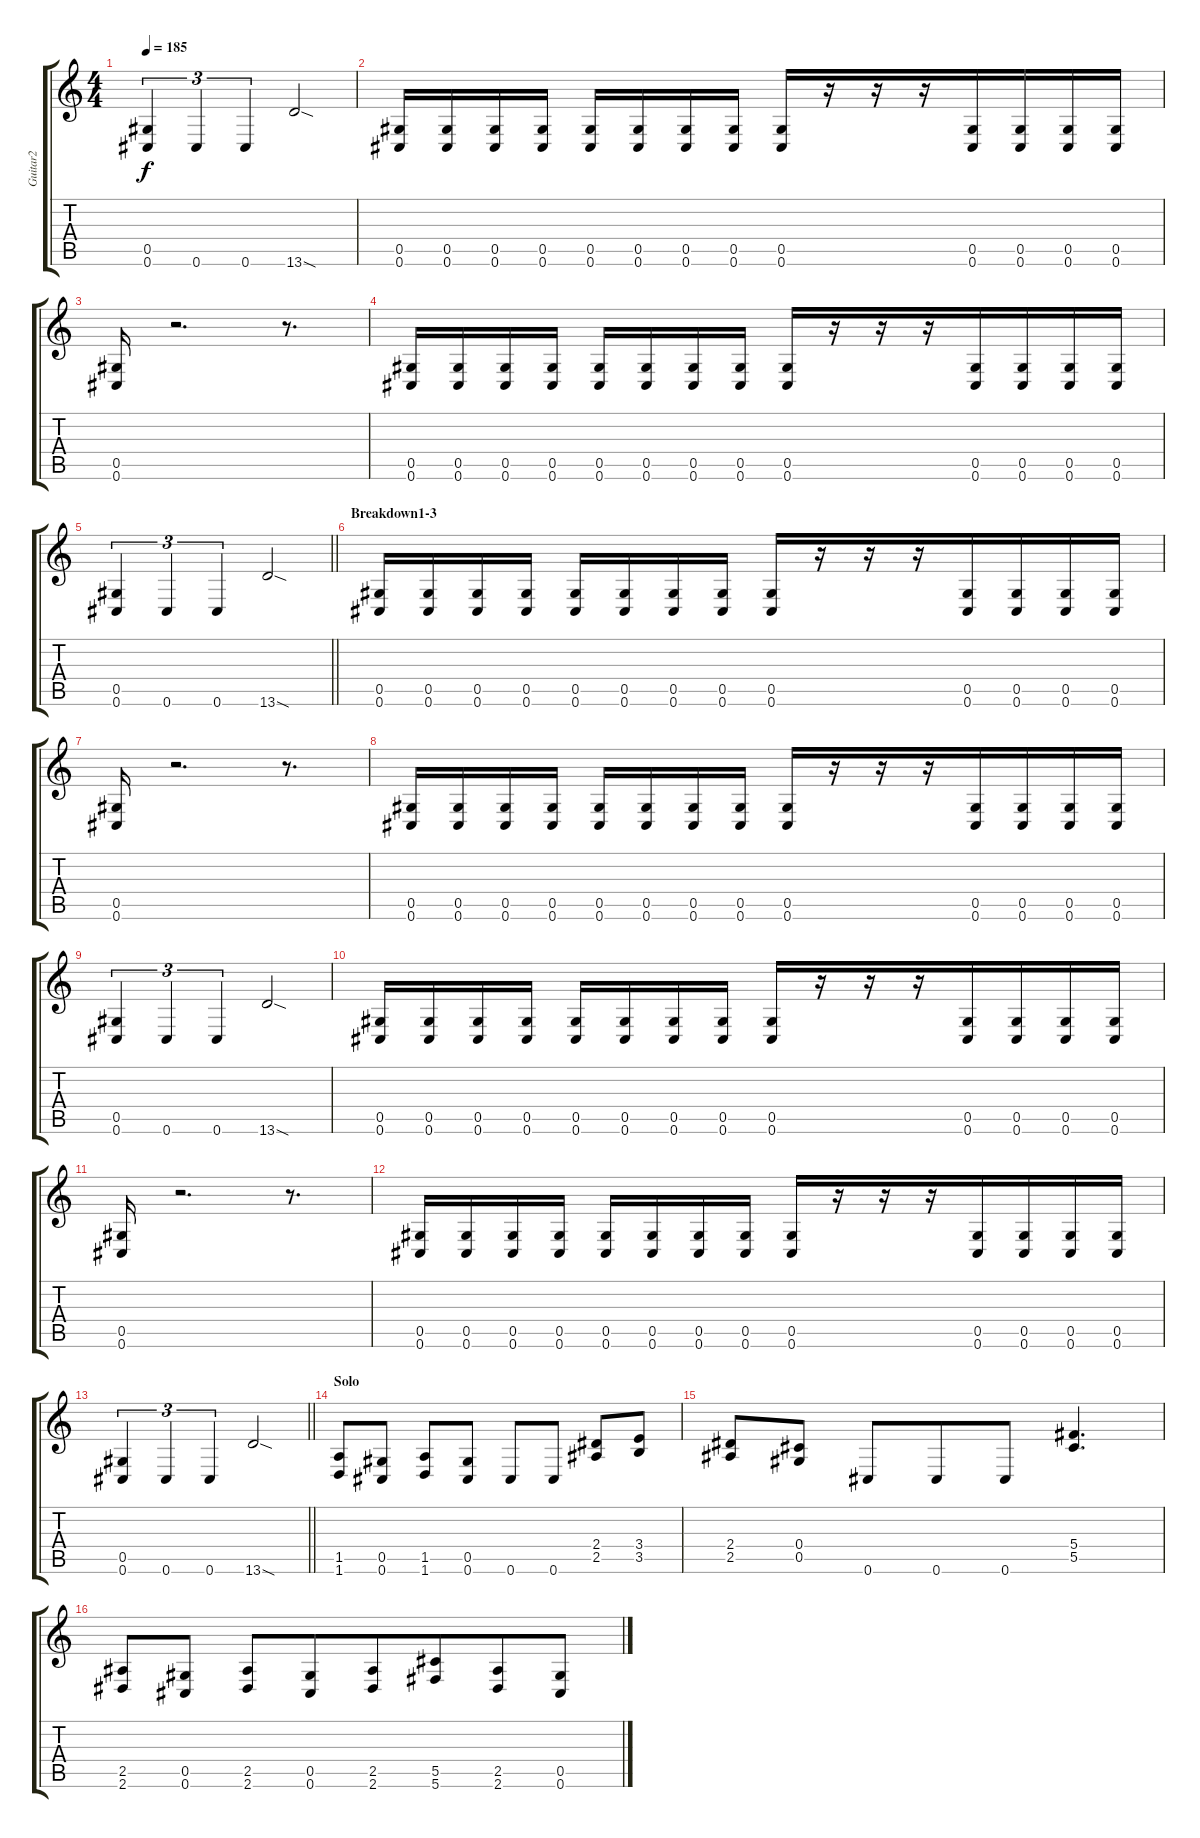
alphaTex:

\track ("Guitar2" "Guitar2") {instrument distortionguitar}
\staff {score tabs}
\tuning (Eb4 Bb3 Gb3 Db3 Ab2 Db2) {hide}
\ts (4 4)
\tempo 185
\clef g2
\ks c
(0.5 0.6).4{tu (3 2) dy f} 0.6.4{tu (3 2)} 0.6.4{tu (3 2)} 13.6{sod}.2 |
(0.5 0.6).16 (0.5 0.6).16{beam merge} (0.5 0.6).16 (0.5 0.6).16 (0.5 0.6).16 (0.5 0.6).16 (0.5 0.6).16 (0.5 0.6).16 (0.5 0.6).16{beam merge} r.16 r.16 r.16 (0.5 0.6).16 (0.5 0.6).16 (0.5 0.6).16 (0.5 0.6).16 |
(0.5 0.6).16 r.2{d} r.8{d} |
(0.5 0.6).16 (0.5 0.6).16{beam merge} (0.5 0.6).16 (0.5 0.6).16 (0.5 0.6).16 (0.5 0.6).16 (0.5 0.6).16 (0.5 0.6).16 (0.5 0.6).16{beam merge} r.16 r.16 r.16 (0.5 0.6).16 (0.5 0.6).16 (0.5 0.6).16 (0.5 0.6).16 |
\barLineRight lightlight
(0.5 0.6).4{tu (3 2)} 0.6.4{tu (3 2)} 0.6.4{tu (3 2)} 13.6{sod}.2 |
\section ("" "Breakdown1-3")
(0.5 0.6).16 (0.5 0.6).16{beam merge} (0.5 0.6).16 (0.5 0.6).16 (0.5 0.6).16 (0.5 0.6).16 (0.5 0.6).16 (0.5 0.6).16 (0.5 0.6).16{beam merge} r.16 r.16 r.16 (0.5 0.6).16 (0.5 0.6).16 (0.5 0.6).16 (0.5 0.6).16 |
(0.5 0.6).16 r.2{d} r.8{d} |
(0.5 0.6).16 (0.5 0.6).16{beam merge} (0.5 0.6).16 (0.5 0.6).16 (0.5 0.6).16 (0.5 0.6).16 (0.5 0.6).16 (0.5 0.6).16 (0.5 0.6).16{beam merge} r.16 r.16 r.16 (0.5 0.6).16 (0.5 0.6).16 (0.5 0.6).16 (0.5 0.6).16 |
(0.5 0.6).4{tu (3 2)} 0.6.4{tu (3 2)} 0.6.4{tu (3 2)} 13.6{sod}.2 |
(0.5 0.6).16 (0.5 0.6).16{beam merge} (0.5 0.6).16 (0.5 0.6).16 (0.5 0.6).16 (0.5 0.6).16 (0.5 0.6).16 (0.5 0.6).16 (0.5 0.6).16{beam merge} r.16 r.16 r.16 (0.5 0.6).16 (0.5 0.6).16 (0.5 0.6).16 (0.5 0.6).16 |
(0.5 0.6).16 r.2{d} r.8{d} |
(0.5 0.6).16 (0.5 0.6).16{beam merge} (0.5 0.6).16 (0.5 0.6).16 (0.5 0.6).16 (0.5 0.6).16 (0.5 0.6).16 (0.5 0.6).16 (0.5 0.6).16{beam merge} r.16 r.16 r.16 (0.5 0.6).16 (0.5 0.6).16 (0.5 0.6).16 (0.5 0.6).16 |
\barLineRight lightlight
(0.5 0.6).4{tu (3 2)} 0.6.4{tu (3 2)} 0.6.4{tu (3 2)} 13.6{sod}.2 |
\section ("" "Solo")
(1.5 1.6).8 (0.5 0.6).8 (1.5 1.6).8 (0.5 0.6).8 0.6.8{beam merge} 0.6.8 (2.4 2.5).8{beam merge} (3.4 3.5).8 |
(2.4 2.5).8{beam merge} (0.4 0.5).8 0.6.8 0.6.8{beam merge} 0.6.8 (5.4 5.5).4{d} |
(2.5 2.6).8 (0.5 0.6).8 (2.5 2.6).8 (0.5 0.6).8{beam merge} (2.5 2.6).8{beam merge} (5.5 5.6).8{beam merge} (2.5 2.6).8 (0.5 0.6).8
